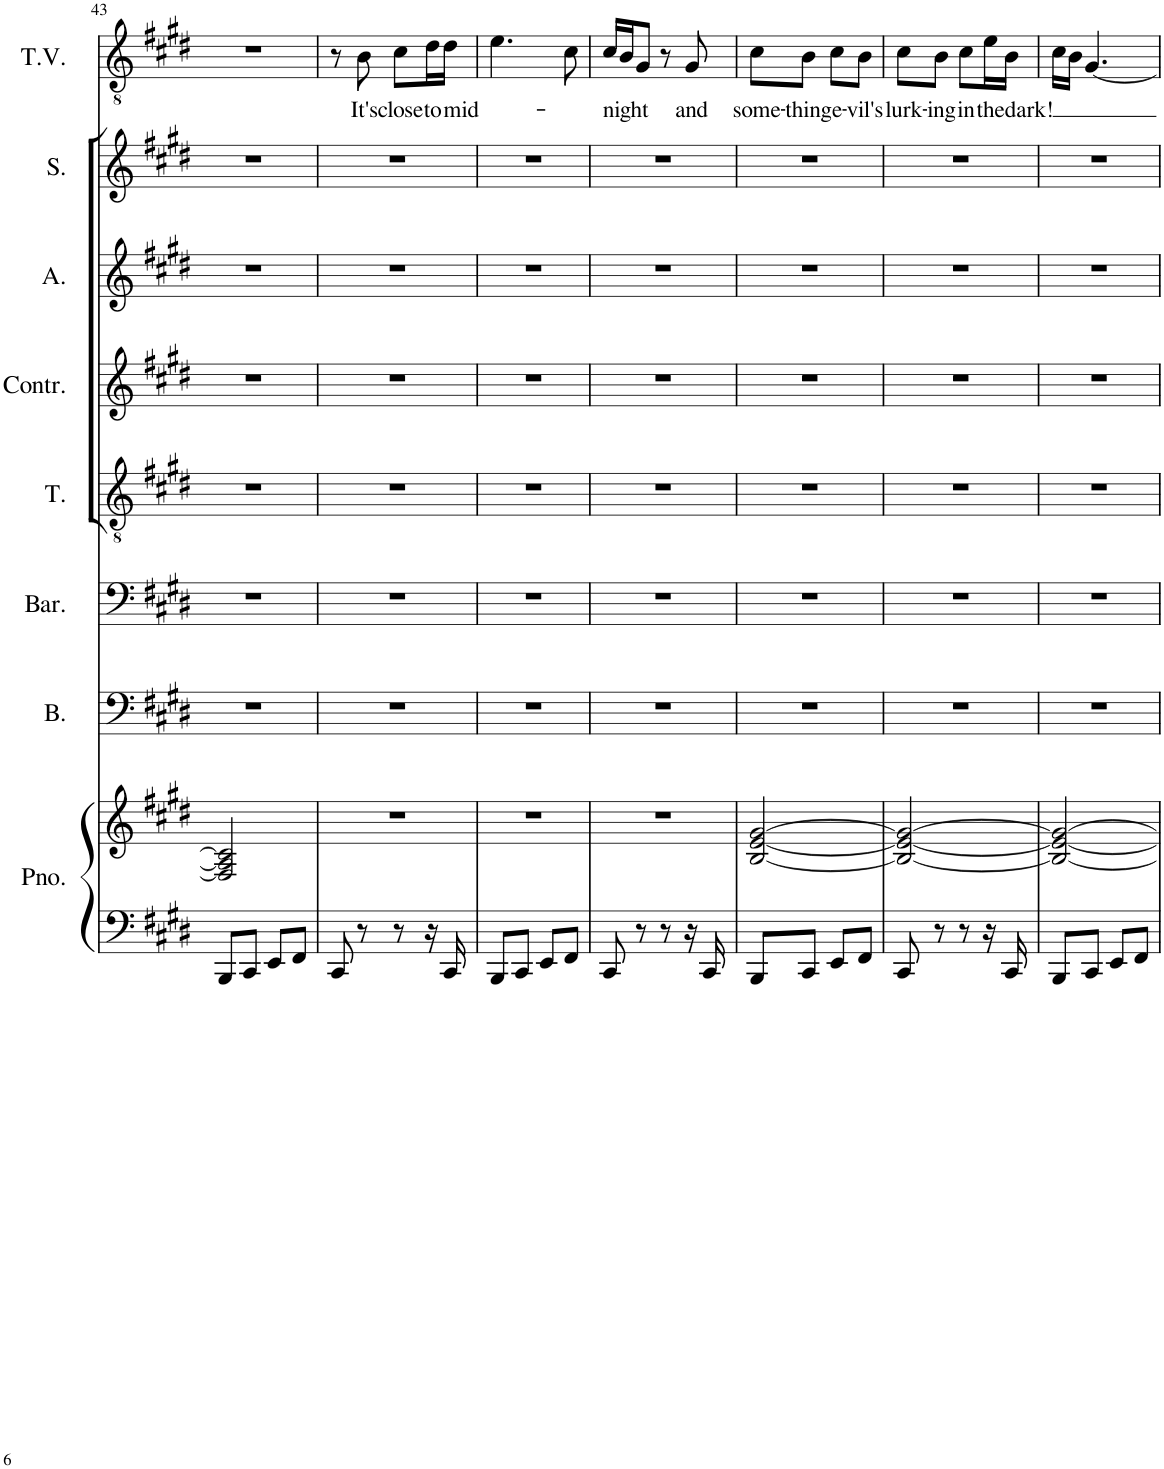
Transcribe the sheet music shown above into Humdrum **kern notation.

**kern	**kern	**kern	**kern	**kern	**kern	**kern	**kern	**kern	**text
*part8	*part8	*part7	*part6	*part5	*part4	*part3	*part2	*part1	*part1
*staff9	*staff8	*staff7	*staff6	*staff5	*staff4	*staff3	*staff2	*staff1	*staff1
*I"Piano	*	*I"Bass	*I"Baritone	*I"Tenor	*I"Contralto	*I"Alto	*I"Soprano	*I"Tenor Voice	*
*I'Pno.	*	*I'B.	*I'Bar.	*I'T.	*I'Contr.	*I'A.	*I'S.	*I'T.V.	*
!!LO:PB:g=z
*clefF4	*clefG2	*clefF4	*clefF4	*clefGv2	*clefG2	*clefG2	*clefG2	*clefGv2	*
*k[f#c#g#d#]	*k[f#c#g#d#]	*k[f#c#g#d#]	*k[f#c#g#d#]	*k[f#c#g#d#]	*k[f#c#g#d#]	*k[f#c#g#d#]	*k[f#c#g#d#]	*k[f#c#g#d#]	*
*M2/4	*M2/4	*M2/4	*M2/4	*M2/4	*M2/4	*M2/4	*M2/4	*M2/4	*
=43	=43	=43	=43	=43	=43	=43	=43	=43	=43
8BBB/L	2F#/] 2A#/] 2c#/]	2r	2r	2r	2r	2r	2r	2r	.
8CC#/J	.	.	.	.	.	.	.	.	.
8EE/L	.	.	.	.	.	.	.	.	.
8FF#/J	.	.	.	.	.	.	.	.	.
=44	=44	=44	=44	=44	=44	=44	=44	=44	=44
8CC#/	2r	2r	2r	2r	2r	2r	2r	8r	.
!	!	!	!	!	!	!	!	!	!LO:LY:b
8r	.	.	.	.	.	.	.	8B\	It's
!	!	!	!	!	!	!	!	!	!LO:LY:b
8r	.	.	.	.	.	.	.	8c#\L	close
!	!	!	!	!	!	!	!	!	!LO:LY:b
16r	.	.	.	.	.	.	.	16d#\L	to
!	!	!	!	!	!	!	!	!	!LO:LY:b
16CC#/	.	.	.	.	.	.	.	16d#\JJ	mid-
=45	=45	=45	=45	=45	=45	=45	=45	=45	=45
8BBB/L	2r	2r	2r	2r	2r	2r	2r	4.e\	.
8CC#/J	.	.	.	.	.	.	.	.	.
8EE/L	.	.	.	.	.	.	.	.	.
8FF#/J	.	.	.	.	.	.	.	8c#\	.
=46	=46	=46	=46	=46	=46	=46	=46	=46	=46
!	!	!	!	!	!	!	!	!	!LO:LY:b
8CC#/	2r	2r	2r	2r	2r	2r	2r	16c#/LL	-night
.	.	.	.	.	.	.	.	16B/J	.
8r	.	.	.	.	.	.	.	8G#/J	.
8r	.	.	.	.	.	.	.	8r	.
!	!	!	!	!	!	!	!	!	!LO:LY:b
16r	.	.	.	.	.	.	.	8G#/	and
16CC#/	.	.	.	.	.	.	.	.	.
=47	=47	=47	=47	=47	=47	=47	=47	=47	=47
!	!	!	!	!	!	!	!	!	!LO:LY:b
8BBB/L	[2B/ [2e/ [2g#/	2r	2r	2r	2r	2r	2r	8c#\L	some-
!	!	!	!	!	!	!	!	!	!LO:LY:b
8CC#/J	.	.	.	.	.	.	.	8B\J	-thing
!	!	!	!	!	!	!	!	!	!LO:LY:b
8EE/L	.	.	.	.	.	.	.	8c#\L	e-
!	!	!	!	!	!	!	!	!	!LO:LY:b
8FF#/J	.	.	.	.	.	.	.	8B\J	-vil's
=48	=48	=48	=48	=48	=48	=48	=48	=48	=48
!	!	!	!	!	!	!	!	!	!LO:LY:b
8CC#/	2B/_ 2e/_ 2g#/_	2r	2r	2r	2r	2r	2r	8c#\L	lurk-
!	!	!	!	!	!	!	!	!	!LO:LY:b
8r	.	.	.	.	.	.	.	8B\J	-ing
!	!	!	!	!	!	!	!	!	!LO:LY:b
8r	.	.	.	.	.	.	.	8c#\L	in
!	!	!	!	!	!	!	!	!	!LO:LY:b
16r	.	.	.	.	.	.	.	16e\L	the
!	!	!	!	!	!	!	!	!	!LO:LY:b
16CC#/	.	.	.	.	.	.	.	16B\JJ	dark!
=49	=49	=49	=49	=49	=49	=49	=49	=49	=49
8BBB/L	2B/_ 2e/_ 2g#/_	2r	2r	2r	2r	2r	2r	16c#\LL	.
.	.	.	.	.	.	.	.	16B\JJ	.
8CC#/J	.	.	.	.	.	.	.	[4.G#/	.
8EE/L	.	.	.	.	.	.	.	.	.
8FF#/J	.	.	.	.	.	.	.	.	.
=	=	=	=	=	=	=	=	=	=
*-	*-	*-	*-	*-	*-	*-	*-	*-	*-
